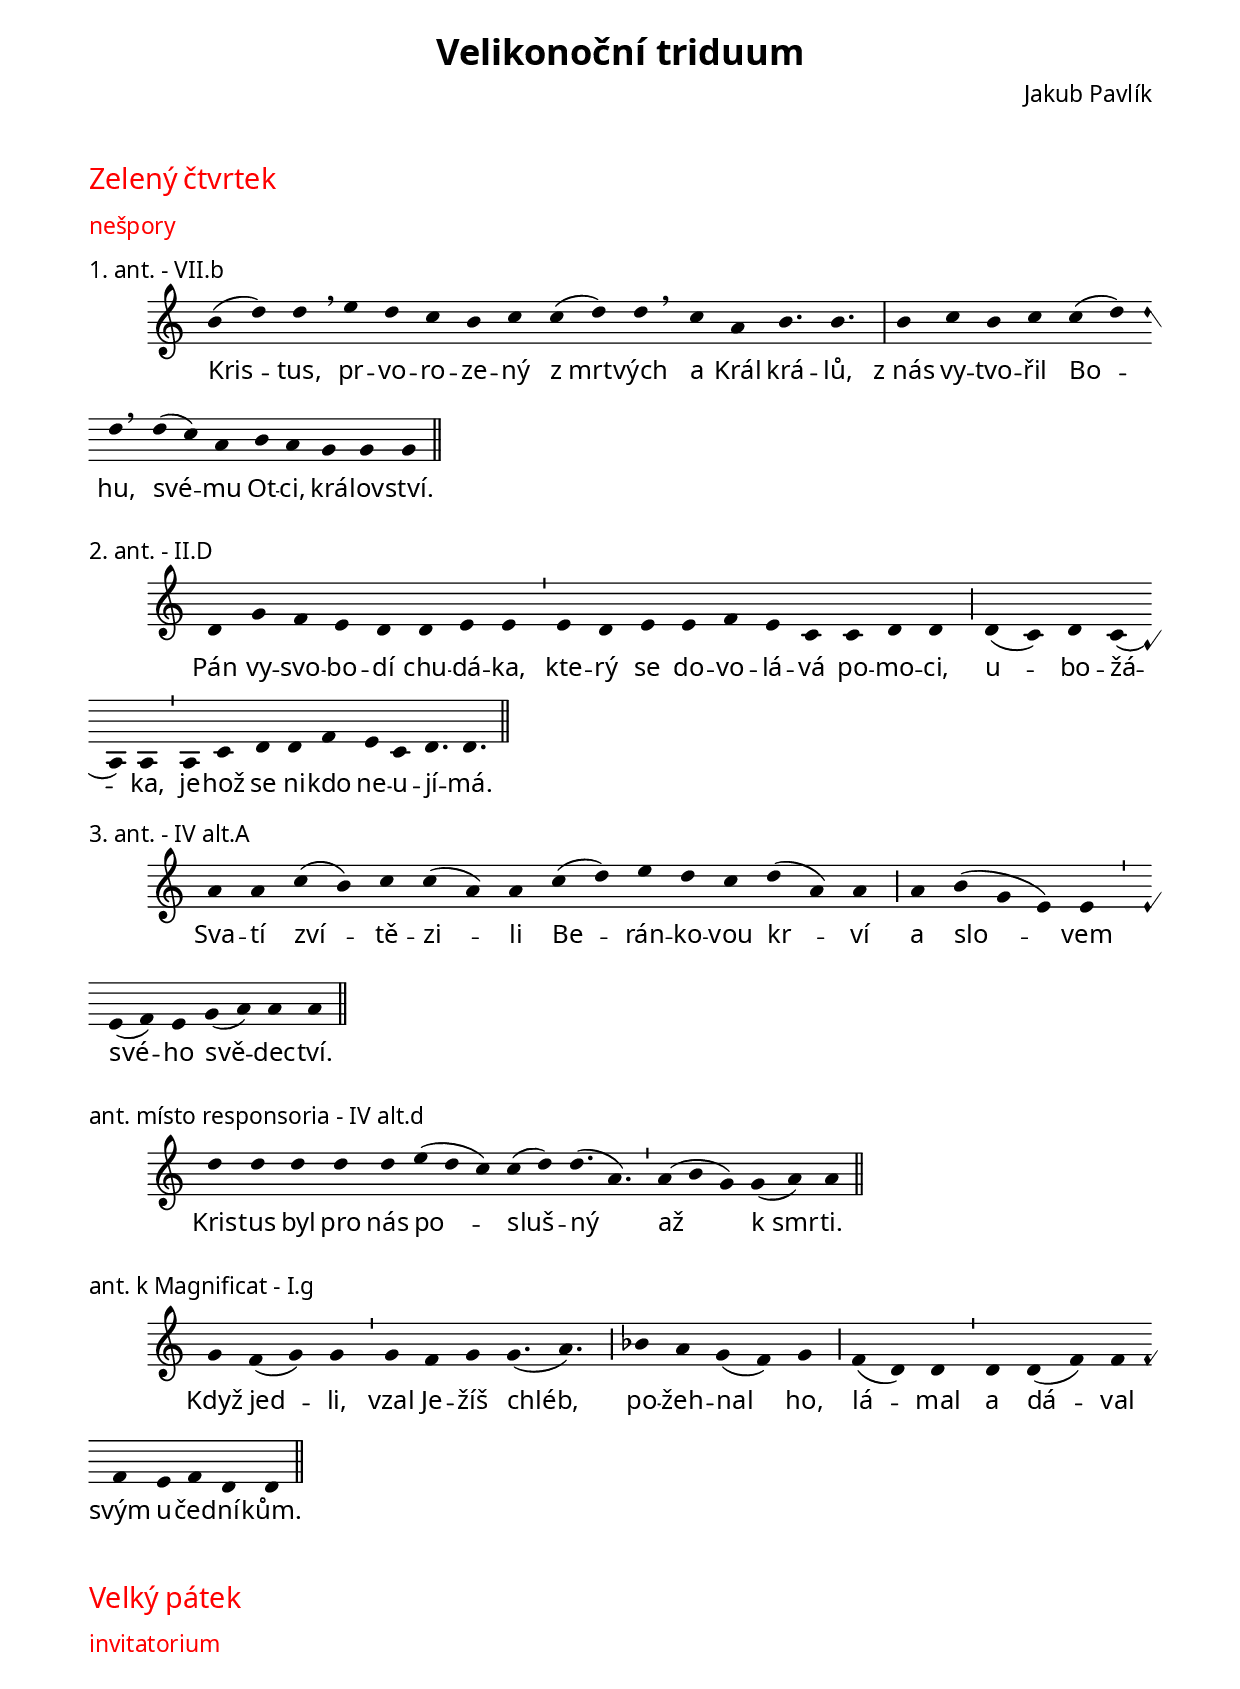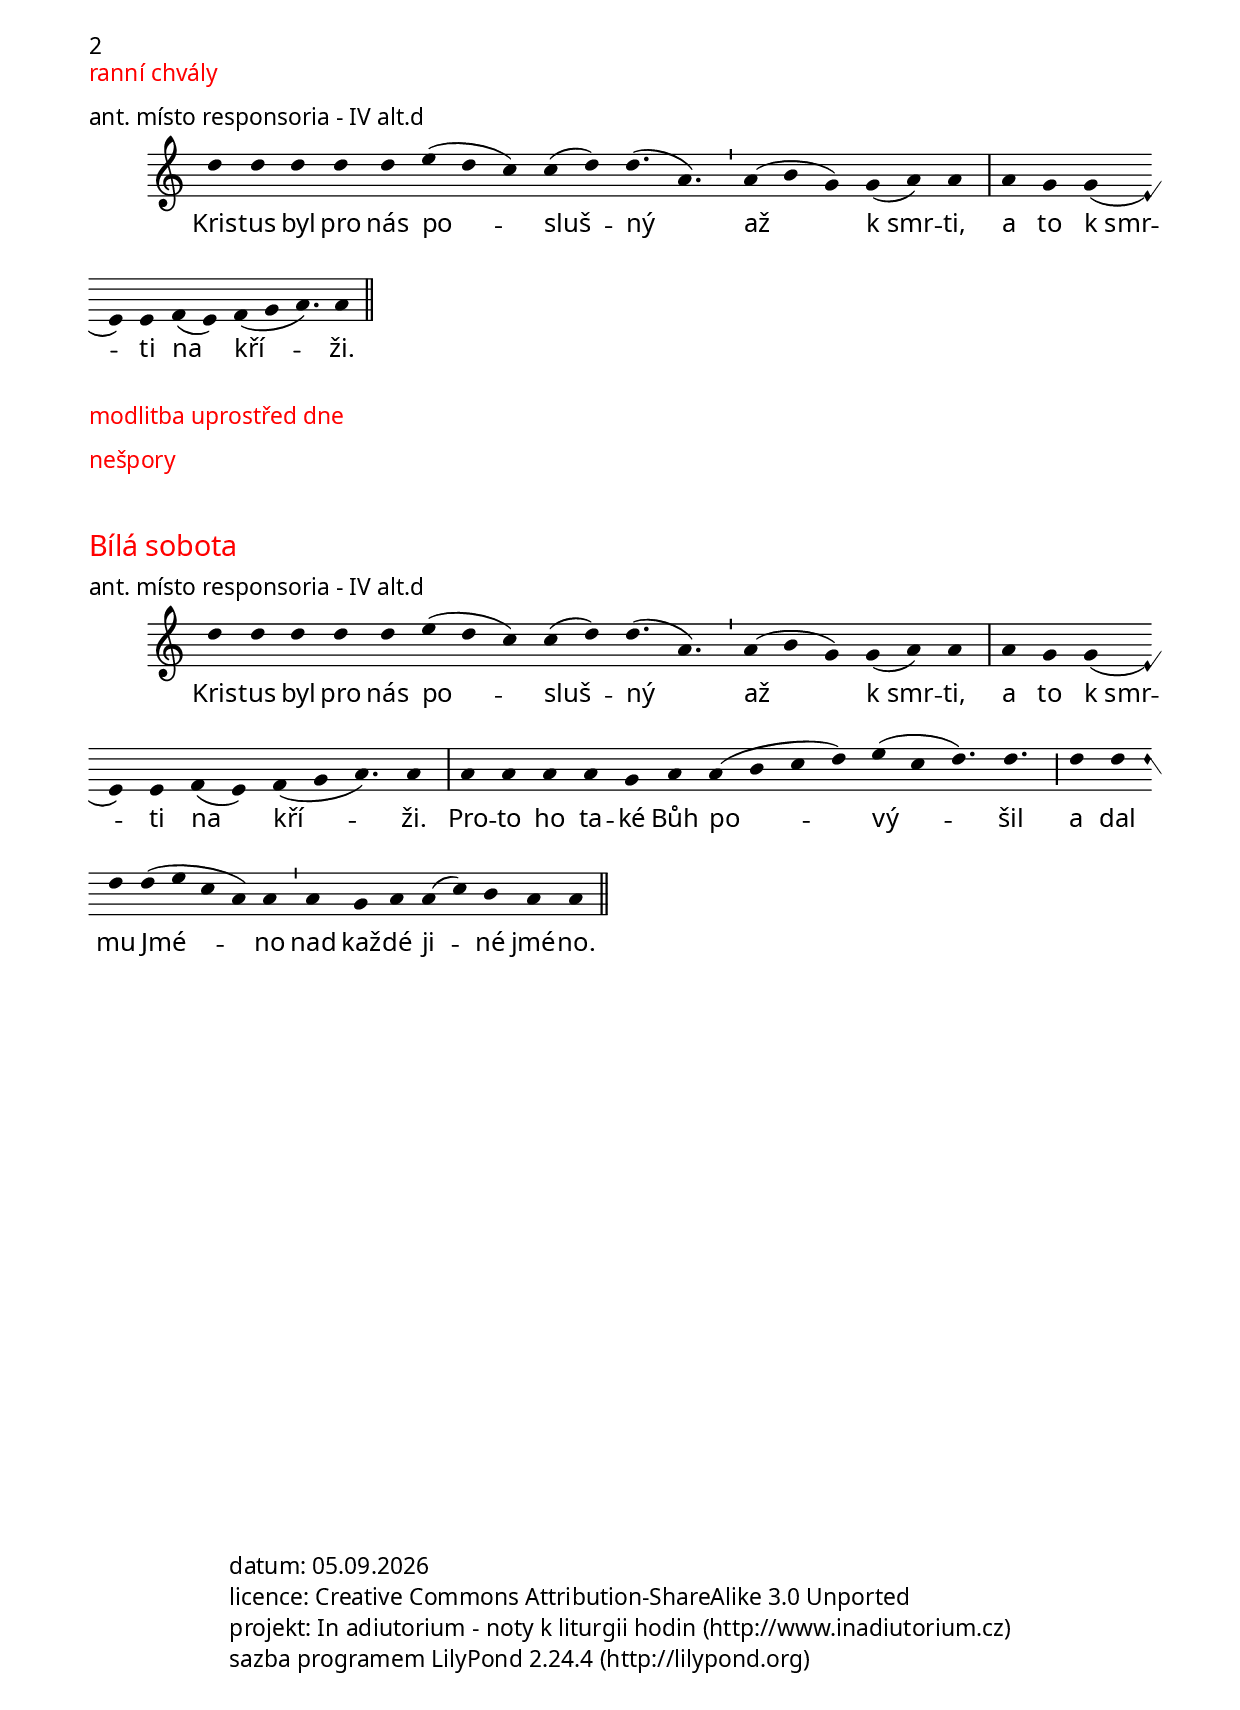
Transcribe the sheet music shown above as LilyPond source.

\version "2.14.2"

\header {
  title = "Velikonoční triduum"
  composer = "Jakub Pavlík"
}

\include "spolecne.ly"

\markup\nadpisDen{Zelený čtvrtek}

\markup {\nadpisHodinka {"nešpory"}}

\score {
  \relative c'' {
    \choralniRezim
    b4( d) d \breathe
    e d c b c c( d) d \breathe \bar ""
    c a b4. b \bar "|"
    b4 c b c c( d) d \breathe \bar ""
    d( c) a b a g g g \bar "||"
  }
  \addlyrics {
    Kris -- tus,
    pr -- vo -- ro -- ze -- ný z_mrt -- vých
    a Král krá -- lů,
    z_nás vy -- tvo -- řil Bo -- hu, 
    své -- mu Ot -- ci, krá -- lov -- ství.
  }
  \header {
    quid = "1. ant."
    modus = "VII"
    differentia = "b"
    psalmus = ""
    id = ""
    fons = "slavnost Ježíše Krista Krále, ant. k Benedictus"
    piece = \markup {\sestavTitulekBezZalmu}
  }
}

\score {
  \relative c' {
    \choralniRezim
    d4 g f e d d e e \barMin
    e d e e f e c c d d \barMaior
    d( c) d c( a) a \barMin
    a c d d f e c d4. d \barFinalis
  }
  \addlyrics {
    Pán vy -- svo -- bo -- dí chu -- dá -- ka,
    kte -- rý se do -- vo -- lá -- vá po -- mo -- ci,
    u -- bo -- žá -- ka, 
    je -- hož se ni -- kdo ne -- u -- jí -- má.
  }
  \header {
    quid = "2. ant."
    modus = "II"
    differentia = "D" 
    psalmus = ""
    id = ""
    piece = \markup {\sestavTitulekBezZalmu}
  }
}

\score {
  \relative c'' {
    \choralniRezim
    a4 a c( b) c c( a) a c( d) e d c d( a) a \barMaior
    a b( g e) e \barMin e( f) e g( a) a a \barFinalis
  }
  \addlyrics {
    Sva -- tí zví -- tě -- zi -- li Be -- rán -- ko -- vou kr -- ví
    a slo -- vem své -- ho svě -- dec -- tví.
  }
  \header {
    quid = "3. ant."
    modus = "IV alt"
    differentia = "A" 
    psalmus = ""
    id = ""
    piece = \markup {\sestavTitulekBezZalmu}
  }
}

\score {
  \relative c'' {
    \choralniRezim
    d4 d d d d e( d c) c( d) d4.( a) \barMin a4( b g) g( a) a \barFinalis
  }
  \addlyrics {
    Kris -- tus byl pro nás po -- sluš -- ný až k_smr -- ti.
  }
  \header {
    quid = "ant. místo responsoria"
    modus = "IV alt"
    differentia = "d" 
    psalmus = ""
    id = ""
    fons = "Bílá sobota, ant. místo responsoria."
    piece = \markup {\sestavTitulekBezZalmu}
  }
}

\score {
  \relative c'' {
    \choralniRezim
    g4 f( g) g \barMin g f g g4.( a) \barMaior
    bes4 a g( f) g \barMaior
    f( d) d \barMin d d( f) f f e f d d \barFinalis
  }
  \addlyrics {
    Když jed -- li, vzal Je -- žíš chléb,
    po -- žeh -- nal ho,
    lá -- mal a dá -- val svým u -- čed -- ní -- kům.
  }
  \header {
    quid = "ant. k Magnificat"
    modus = "I"
    differentia = "g" 
    psalmus = ""
    id = ""
    piece = \markup {\sestavTitulekBezZalmu}
  }
}

\markup\nadpisDen{Velký pátek}

\markup {\nadpisHodinka {"invitatorium"}}

\score {
  \relative c' {
    \choralniRezim
    
  }
  \addlyrics {
    Pojď -- me, klaň -- me se Kris -- tu, Bo -- ží -- mu Sy -- nu;
    on nás vy -- kou -- pil svou kr -- ví.
  }
  \header {
    quid = "ant."
    modus = ""
    differentia = "" 
    psalmus = ""
    id = ""
    piece = \markup {\sestavTitulek}
  }
}

\markup {\nadpisHodinka {"ranní chvály"}}

\score {
  \relative c' {
    \choralniRezim
    
  }
  \addlyrics {
    Bůh ne -- u -- šet -- řil vlast -- ní -- ho Sy -- na,
    a -- le vy -- dal ho za nás za všec -- ky.
  }
  \header {
    quid = "1. ant."
    modus = ""
    differentia = "" 
    psalmus = "Žalm 51"
    id = ""
    piece = \markup {\sestavTitulek}
  }
}

\score {
  \relative c' {
    \choralniRezim
    
  }
  \addlyrics {
    Je -- žíš Kris -- tus nás mi -- lu -- je
    a svou kr -- ví nás zba -- vil hří -- chů.
  }
  \header {
    quid = "2. ant."
    modus = ""
    differentia = "" 
    psalmus = "Hab 3"
    id = ""
    piece = \markup {\sestavTitulek}
  }
}

\score {
  \relative c' {
    \choralniRezim
    
  }
  \addlyrics {
    Tvé -- mu kří -- ži se kla -- ní -- me, Pa -- ne,
    a sla -- ví -- me tvé sva -- té vzkří -- še -- ní.
    Ne -- boť kříž při -- ne -- sl ra -- dost ce -- lé -- mu svě -- tu.
  }
  \header {
    quid = "3. ant."
    modus = ""
    differentia = "" 
    psalmus = "Žalm 147-II"
    id = ""
    piece = \markup {\sestavTitulek}
  }
}

\score {
  \relative c'' {
    \choralniRezim
    d4 d d d d e( d c) c( d) d4.( a) \barMin a4( b g) g( a) a \barMax
    a g g( e) e f( e) f( g a4.) a4 \barFinalis
  }
  \addlyrics {
    Kris -- tus byl pro nás po -- sluš -- ný až k_smr -- ti,
    a to k_smr -- ti na kří -- ži.
  }
  \header {
    quid = "ant. místo responsoria"
    modus = "IV alt"
    differentia = "d" 
    psalmus = ""
    id = ""
    fons = "Bílá sobota, ant. místo responsoria."
    piece = \markup {\sestavTitulekBezZalmu}
  }
}

\score {
  \relative c' {
    \choralniRezim
    
  }
  \addlyrics {
    Pi -- lát dal zho -- to -- vit a při -- pev -- nit na kříž ná -- pis:
    Je -- žíš Na -- za -- ret -- ský, ži -- dov -- ský král.
  }
  \header {
    quid = "ant. k Benedictus"
    modus = ""
    differentia = "" 
    psalmus = ""
    id = ""
    piece = \markup {\sestavTitulekBezZalmu}
  }
}

\markup {\nadpisHodinka {"modlitba uprostřed dne"}}

\score {
  \relative c' {
    \choralniRezim
    
  }
  \addlyrics {
    By -- lo de -- vět ho -- din do -- po -- led -- ne,
    když u -- kři -- žo -- va -- li Je -- ží -- še.
  }
  \header {
    quid = "ant. dopoledne"
    modus = ""
    differentia = "" 
    psalmus = ""
    id = ""
    piece = \markup {\sestavTitulekBezZalmu}
  }
}

\score {
  \relative c' {
    \choralniRezim
    
  }
  \addlyrics {
    Když by -- lo dva -- náct ho -- din,
    na -- sta -- la tma po ce -- lém kra -- ji
    až do tří od -- po -- led -- ne.
  }
  \header {
    quid = "ant. v poledne"
    modus = ""
    differentia = "" 
    psalmus = ""
    id = ""
    piece = \markup {\sestavTitulekBezZalmu}
  }
}

\score {
  \relative c' {
    \choralniRezim
    
  }
  \addlyrics {
    Ve tři ho -- di -- ny
    zvo -- lal Je -- žíš moc -- ným hla -- sem:
    Bo -- že můj, Bo -- že můj, proč jsi mě o -- pus -- til?
  }
  \header {
    quid = "ant. odpoledne"
    modus = ""
    differentia = "" 
    psalmus = ""
    id = ""
    piece = \markup {\sestavTitulekBezZalmu}
  }
}

\markup {\nadpisHodinka {"nešpory"}}

\score {
  \relative c' {
    \choralniRezim
    
  }
  \addlyrics {
    Po -- zor -- ně na -- slou -- chej -- te,
    všech -- ny ná -- ro -- dy,
    a po -- hleď -- te na mou bo -- lest.
  }
  \header {
    quid = "1. ant."
    modus = ""
    differentia = "" 
    psalmus = "Žalm 116-II"
    id = ""
    piece = \markup {\sestavTitulek}
  }
}

\score {
  \relative c' {
    \choralniRezim
    
  }
  \addlyrics {
    Můj duch ve mně chřad -- ne,
    srd -- ce mi str -- nu -- lo v_nit -- ru.
  }
  \header {
    quid = "2. ant."
    modus = ""
    differentia = "" 
    psalmus = "Žalm 143"
    id = ""
    piece = \markup {\sestavTitulek}
  }
}

\score {
  \relative c' {
    \choralniRezim
    
  }
  \addlyrics {
    Když Je -- žíš při -- jal o -- cet, že -- kl:
    Do -- ko -- ná -- no je.
    Pak sklo -- nil hla -- vu a sko -- nal.
  }
  \header {
    quid = "3. ant."
    modus = ""
    differentia = "" 
    psalmus = "Flp 2"
    id = ""
    piece = \markup {\sestavTitulek}
  }
}

\score {
  \relative c' {
    \choralniRezim
    
  }
  \addlyrics {
    By -- li jsme s_Bo -- hem u -- smí -- ře -- ni
    smr -- tí je -- ho Sy -- na
    v_do -- bě, kdy jsme s_ním by -- li ješ -- tě zne -- přá -- te -- le -- ni.
  }
  \header {
    quid = "ant. k Magnificat"
    modus = ""
    differentia = "" 
    psalmus = ""
    id = ""
    piece = \markup {\sestavTitulekBezZalmu}
  }
}

\markup\nadpisDen{Bílá sobota}

\score {
  \relative c'' {
    \choralniRezim
    d4 d d d d e( d c) c( d) d4.( a) \barMin a4( b g) g( a) a \barMax
    a g g( e) e f( e) f( g a4.) a4 \barMax
    a a a a g a a( b c d) e( c d4.) d \barMaior
    d4 d d d( e c a) a \barMin a g a a( c) b a a \barFinalis
  }
  \addlyrics {
    Kris -- tus byl pro nás po -- sluš -- ný až k_smr -- ti,
    a to k_smr -- ti na kří -- ži.
    Pro -- to ho ta -- ké Bůh po -- vý -- šil
    a dal mu Jmé -- no nad kaž -- dé ji -- né jmé -- no.
  }
  \header {
    quid = "ant. místo responsoria"
    modus = "IV alt"
    differentia = "d" 
    psalmus = ""
    id = ""
    piece = \markup {\sestavTitulekBezZalmu}
  }
}